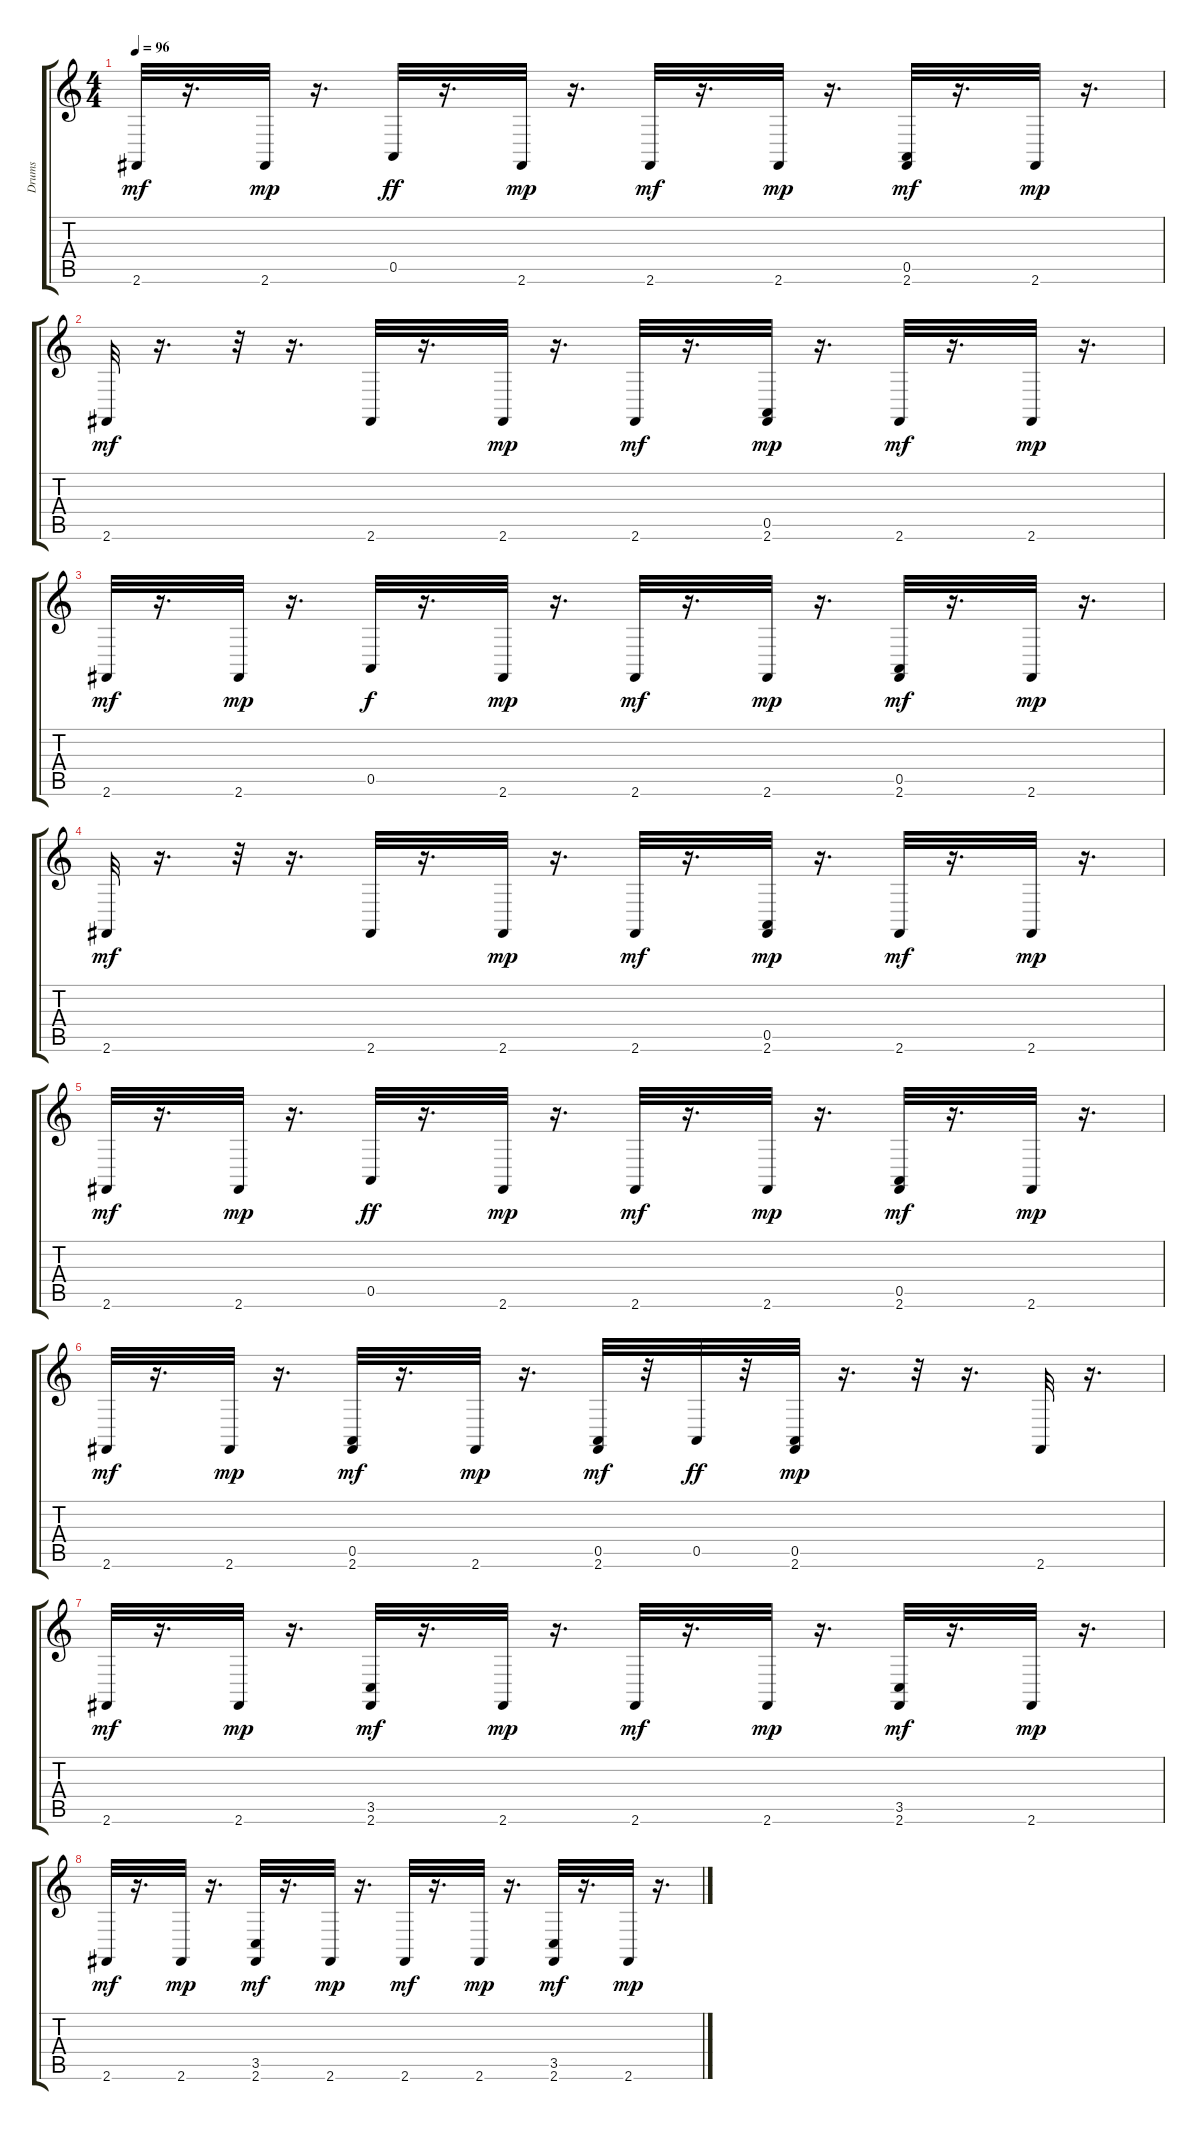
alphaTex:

\track ("Drums" "Drums") {instrument synthdrum}
\staff {score tabs}
\tuning (E4 B3 G3 D3 A2 E2) {hide}
\ts (4 4)
\tempo 96
\clef g2
\ks c
2.6.32{dy mf} r.16{d} 2.6.32{dy mp} r.16{d} 0.5.32{dy ff} r.16{d} 2.6.32{dy mp} r.16{d} 2.6.32{dy mf} r.16{d} 2.6.32{dy mp} r.16{d} (0.5 2.6).32{dy mf} r.16{d} 2.6.32{dy mp} r.16{d} |
2.6.32{dy mf} r.16{d} r.32 r.16{d} 2.6.32 r.16{d} 2.6.32{dy mp} r.16{d} 2.6.32{dy mf} r.16{d} (0.5 2.6).32{dy mp} r.16{d} 2.6.32{dy mf} r.16{d} 2.6.32{dy mp} r.16{d} |
2.6.32{dy mf} r.16{d} 2.6.32{dy mp} r.16{d} 0.5.32{dy f} r.16{d} 2.6.32{dy mp} r.16{d} 2.6.32{dy mf} r.16{d} 2.6.32{dy mp} r.16{d} (0.5 2.6).32{dy mf} r.16{d} 2.6.32{dy mp} r.16{d} |
2.6.32{dy mf} r.16{d} r.32 r.16{d} 2.6.32 r.16{d} 2.6.32{dy mp} r.16{d} 2.6.32{dy mf} r.16{d} (0.5 2.6).32{dy mp} r.16{d} 2.6.32{dy mf} r.16{d} 2.6.32{dy mp} r.16{d} |
2.6.32{dy mf} r.16{d} 2.6.32{dy mp} r.16{d} 0.5.32{dy ff} r.16{d} 2.6.32{dy mp} r.16{d} 2.6.32{dy mf} r.16{d} 2.6.32{dy mp} r.16{d} (0.5 2.6).32{dy mf} r.16{d} 2.6.32{dy mp} r.16{d} |
2.6.32{dy mf} r.16{d} 2.6.32{dy mp} r.16{d} (0.5 2.6).32{dy mf} r.16{d} 2.6.32{dy mp} r.16{d} (0.5 2.6).32{dy mf} r.32 0.5.32{dy ff} r.32 (0.5 2.6).32{dy mp} r.16{d} r.32 r.16{d} 2.6.32 r.16{d} |
2.6.32{dy mf} r.16{d} 2.6.32{dy mp} r.16{d} (3.5 2.6).32{dy mf} r.16{d} 2.6.32{dy mp} r.16{d} 2.6.32{dy mf} r.16{d} 2.6.32{dy mp} r.16{d} (3.5 2.6).32{dy mf} r.16{d} 2.6.32{dy mp} r.16{d} |
2.6.32{dy mf} r.16{d} 2.6.32{dy mp} r.16{d} (3.5 2.6).32{dy mf} r.16{d} 2.6.32{dy mp} r.16{d} 2.6.32{dy mf} r.16{d} 2.6.32{dy mp} r.16{d} (3.5 2.6).32{dy mf} r.16{d} 2.6.32{dy mp} r.16{d}
